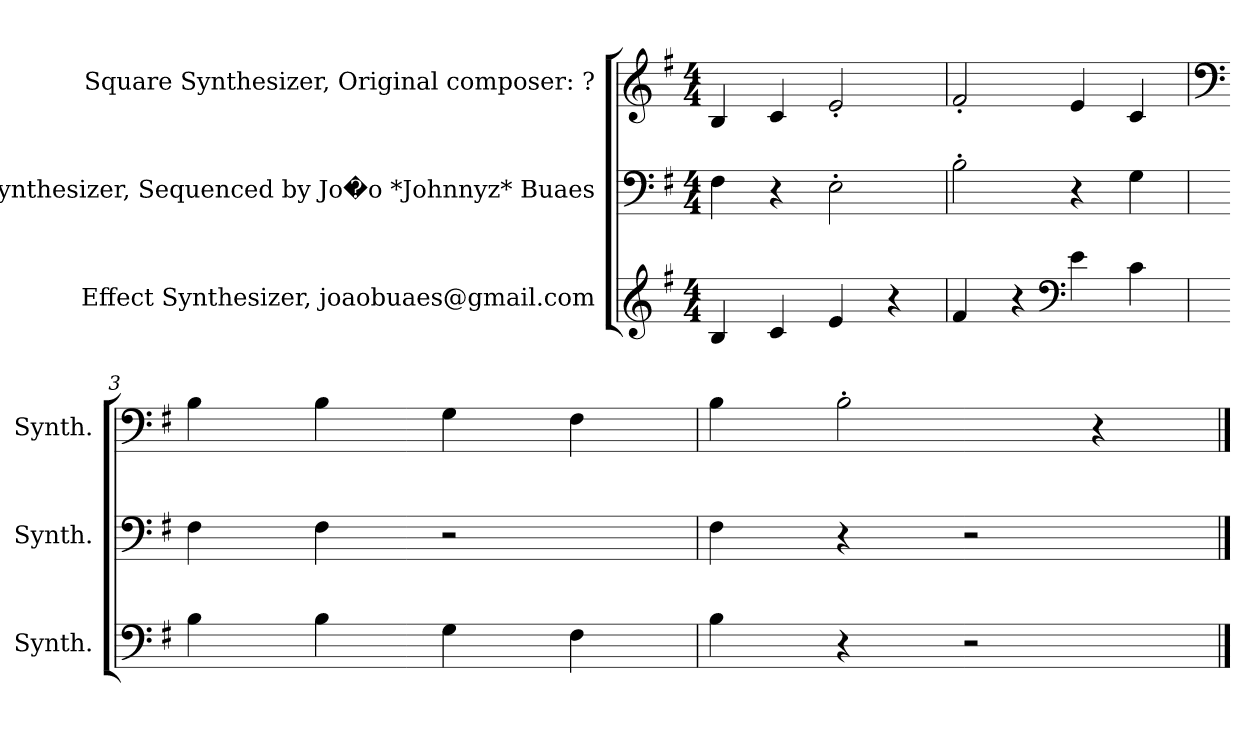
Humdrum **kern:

**kern	**kern	**kern
*part3	*part2	*part1
*staff3	*staff2	*staff1
*I"Effect Synthesizer, joaobuaes@gmail.com	*I"Square Synthesizer, Sequenced by Jo�o *Johnnyz* Buaes	*I"Square Synthesizer, Original composer: ?
*I'Synth.	*I'Synth.	*I'Synth.
*clefG2	*clefF4	*clefG2
*k[f#]	*k[f#]	*k[f#]
*M4/4	*M4/4	*M4/4
*MM180	*MM180	*MM180
=1	=1	=1
4B/	4F#\	4B/
4c/	4r	4c/
4e/	2E'\	2e'/
4r	.	.
=2	=2	=2
4f#/	2B'\	2f#'/
4r	.	.
*clefF4	*	*
4e\	4r	4e/
4c\	4G\	4c/
=3	=3	=3
*	*	*clefF4
4B\	4F#\	4B\
4B\	4F#\	4B\
4G\	2r	4G\
4F#\	.	4F#\
!!LO:LB:g=z
=4	=4	=4
4B\	4F#\	4B\
4r	4r	2B'\
2r	2r	.
.	.	4r
==	==	==
*-	*-	*-
